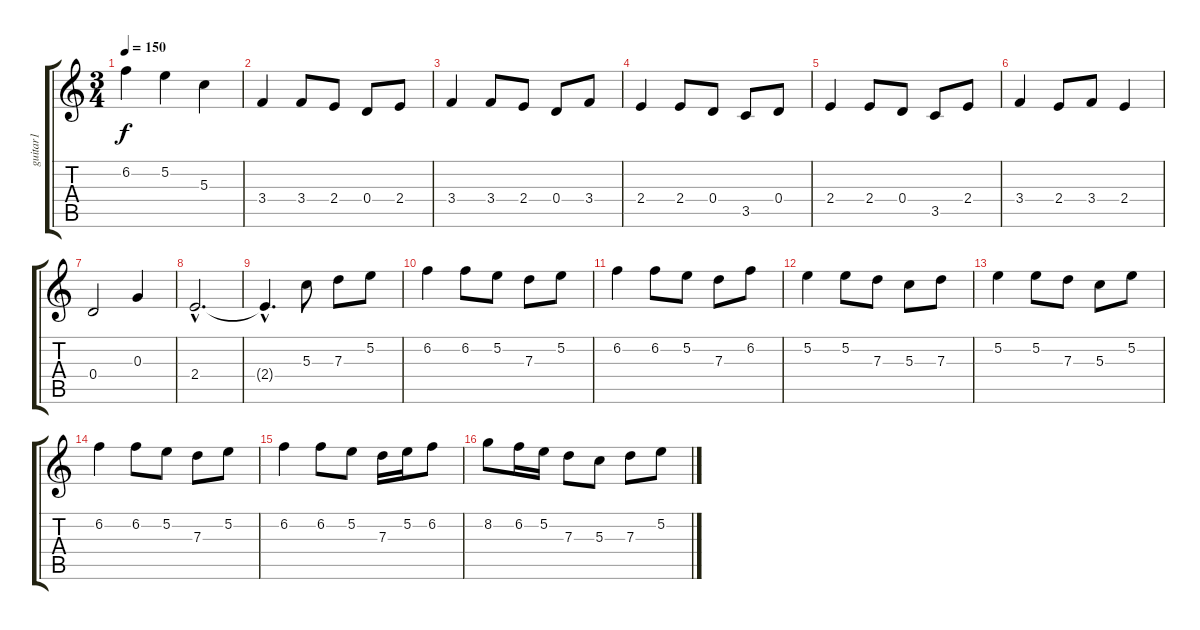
\track ("guitar1" "guitar1") {instrument distortionguitar}
\staff {score tabs}
\tuning (E4 B3 G3 D3 A2 D2) {hide}
\ts (3 4)
\tempo 150
\clef g2
\ks c
6.2.4{dy f} 5.2.4 5.3.4 |
3.4.4 3.4.8 2.4.8 0.4.8 2.4.8 |
3.4.4 3.4.8 2.4.8 0.4.8 3.4.8 |
2.4.4 2.4.8 0.4.8 3.5.8 0.4.8 |
2.4.4 2.4.8 0.4.8 3.5.8 2.4.8 |
3.4.4 2.4.8 3.4.8 2.4.4 |
0.4.2 0.3.4 |
2.4{hac}.2{d} |
2.4{hac t}.4{d} 5.3.8 7.3.8 5.2.8 |
6.2.4 6.2.8 5.2.8 7.3.8 5.2.8 |
6.2.4 6.2.8 5.2.8 7.3.8 6.2.8 |
5.2.4 5.2.8 7.3.8 5.3.8 7.3.8 |
5.2.4 5.2.8 7.3.8 5.3.8 5.2.8 |
6.2.4 6.2.8 5.2.8 7.3.8 5.2.8 |
6.2.4 6.2.8 5.2.8 7.3.16 5.2.16 6.2.8 |
8.2.8 6.2.16 5.2.16 7.3.8 5.3.8 7.3.8 5.2.8
